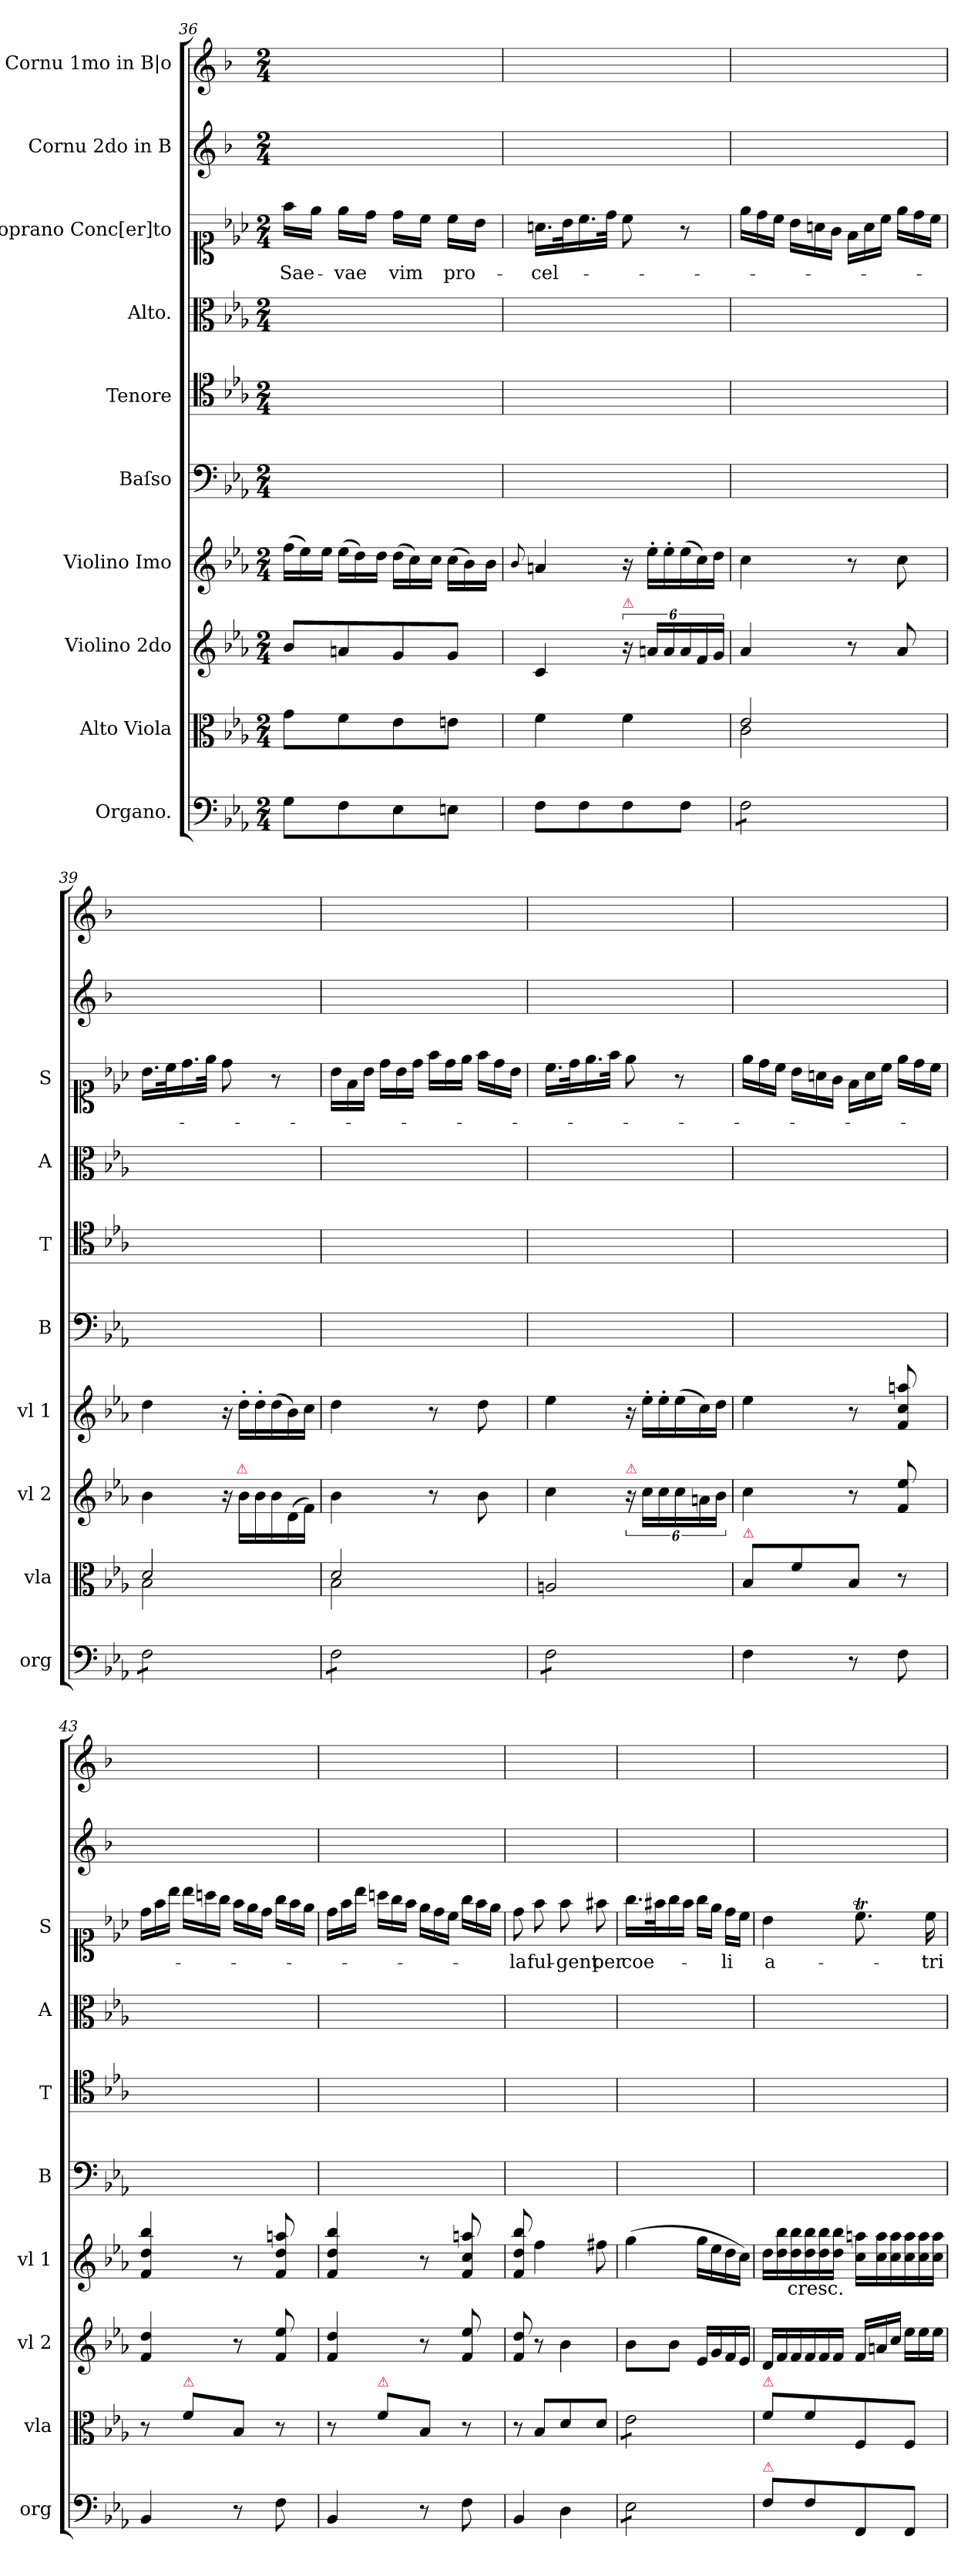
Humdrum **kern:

**kern	**kern	**kern	**kern	**kern	**kern	**kern	**kern	**text	**kern	**kern
*part10	*part9	*part8	*part7	*part6	*part5	*part4	*part3	*part3	*part2	*part1
*staff10	*staff9	*staff8	*staff7	*staff6	*staff5	*staff4	*staff3	*staff3	*staff2	*staff1
*I"Organo.	*I"Alto Viola	*I"Violino 2do	*I"Violino Imo	*I"Baſso	*I"Tenore	*I"Alto.	*I"Soprano Conc[er]to	*	*I"Cornu 2do in B	*I"Cornu 1mo in B|o
*I'org	*I'vla	*I'vl 2	*I'vl 1	*I'B	*I'T	*I'A	*I'S	*	*	*
*clefF4	*clefC3	*clefG2	*clefG2	*clefF4	*clefC4	*clefC3	*clefC1	*	*clefG2	*clefG2
*	*	*	*	*	*	*	*	*	*ITrd1c2	*ITrd1c2
*k[b-e-a-]	*k[b-e-a-]	*k[b-e-a-]	*k[b-e-a-]	*k[b-e-a-]	*k[b-e-a-]	*k[b-e-a-]	*k[b-e-a-]	*	*k[b-e-a-]	*k[b-e-a-]
*E-:	*E-:	*E-:	*E-:	*E-:	*E-:	*E-:	*E-:	*	*E-:	*E-:
*M2/4	*M2/4	*M2/4	*M2/4	*M2/4	*M2/4	*M2/4	*M2/4	*	*M2/4	*M2/4
*	*	*	*Xtuplet	*	*	*	*	*	*	*
=36	=36	=36	=36	=36	=36	=36	=36	=36	=36	=36
8G\L	8g\L	8b-/L	(>24ff\LL	2ryy	2ryy	2ryy	16ff\LL	Sae-	2ryy	2ryy
.	.	.	24ee-\)	.	.	.	.	.	.	.
.	.	.	.	.	.	.	16ee-\JJ	.	.	.
.	.	.	24ee-\JJ	.	.	.	.	.	.	.
8F\	8f\	8an/	(>24ee-\LL	.	.	.	16ee-\LL	-vae	.	.
.	.	.	24dd\)	.	.	.	.	.	.	.
.	.	.	.	.	.	.	16dd\JJ	.	.	.
.	.	.	24dd\JJ	.	.	.	.	.	.	.
8E-\	8e-\	8g/	(>24dd\LL	.	.	.	16dd\LL	vim	.	.
.	.	.	24cc\)	.	.	.	.	.	.	.
.	.	.	.	.	.	.	16cc\JJ	.	.	.
.	.	.	24cc\JJ	.	.	.	.	.	.	.
8En\J	8en\J	8g/J	(>24cc\LL	.	.	.	16cc\LL	pro-	.	.
.	.	.	24b-\)	.	.	.	.	.	.	.
.	.	.	.	.	.	.	16b-\JJ	.	.	.
.	.	.	24b-\JJ	.	.	.	.	.	.	.
=37	=37	=37	=37	=37	=37	=37	=37	=37	=37	=37
.	.	.	8qqb-/	.	.	.	.	.	.	.
8F\L	4f\	4c/	4an/	2ryy	2ryy	2ryy	16.an\LL	-cel-	2ryy	2ryy
.	.	.	.	.	.	.	32b-\K	.	.	.
8F\	.	.	.	.	.	.	16.cc\	.	.	.
.	.	.	.	.	.	.	32dd\JJk	.	.	.
!	!	!LO:TX:a:color=crimson:t=⚠	!	!	!	!	!	!	!	!
8F\	4f\	24r	24r	.	.	.	8cc\	.	.	.
.	.	24an/LL	24ee-'\LL	.	.	.	.	.	.	.
.	.	24a/	24ee-'\	.	.	.	.	.	.	.
8F\J	.	24a/	(>24ee-\	.	.	.	8r	.	.	.
.	.	24f/	24cc\)	.	.	.	.	.	.	.
.	.	24g/JJ	24dd\JJ	.	.	.	.	.	.	.
=38	=38	=38	=38	=38	=38	=38	=38	=38	=38	=38
*	*^	*	*	*	*	*	*	*	*	*
*	*	*	*	*	*	*	*	*Xtuplet	*	*	*
*tremolo	*	*	*	*	*	*	*	*	*	*	*
8F\L	2e-/	2c\	4a-/	4cc\	2ryy	2ryy	2ryy	24ee-\LL	.	2ryy	2ryy
.	.	.	.	.	.	.	.	24dd\	.	.	.
.	.	.	.	.	.	.	.	24cc\JJ	.	.	.
8F\	.	.	.	.	.	.	.	24b-\LL	.	.	.
.	.	.	.	.	.	.	.	24an\	.	.	.
.	.	.	.	.	.	.	.	24g\JJ	.	.	.
8F\	.	.	8r	8r	.	.	.	24f\LL	.	.	.
.	.	.	.	.	.	.	.	24a\	.	.	.
.	.	.	.	.	.	.	.	24cc\JJ	.	.	.
8F\J	.	.	8a-/	8cc\	.	.	.	24ee-\LL	.	.	.
.	.	.	.	.	.	.	.	24dd\	.	.	.
.	.	.	.	.	.	.	.	24cc\JJ	.	.	.
=39	=39	=39	=39	=39	=39	=39	=39	=39	=39	=39	=39
8F\L	2d/	2B-\	4b-\	4dd\	2ryy	2ryy	2ryy	16.b-\LL	.	2ryy	2ryy
.	.	.	.	.	.	.	.	32cc\K	.	.	.
8F\	.	.	.	.	.	.	.	16.dd\	.	.	.
.	.	.	.	.	.	.	.	32ee-\JJk	.	.	.
*	*	*	*Xtuplet	*	*	*	*	*	*	*	*
8F\	.	.	24r	24r	.	.	.	8dd\	.	.	.
!	!	!	!LO:TX:a:color=crimson:t=⚠	!	!	!	!	!	!	!	!
.	.	.	24b-\LL	24dd'\LL	.	.	.	.	.	.	.
.	.	.	24b-\	24dd'\	.	.	.	.	.	.	.
8F\J	.	.	24b-\	(>24dd\	.	.	.	8r	.	.	.
.	.	.	(>24d/	24b-\)	.	.	.	.	.	.	.
.	.	.	24f/JJ)	24cc\JJ	.	.	.	.	.	.	.
=40	=40	=40	=40	=40	=40	=40	=40	=40	=40	=40	=40
8F\L	2d/	2B-\	4b-\	4dd\	2ryy	2ryy	2ryy	24b-\LL	.	2ryy	2ryy
.	.	.	.	.	.	.	.	24f\	.	.	.
.	.	.	.	.	.	.	.	24b-\JJ	.	.	.
8F\	.	.	.	.	.	.	.	24dd\LL	.	.	.
.	.	.	.	.	.	.	.	24b-\	.	.	.
.	.	.	.	.	.	.	.	24dd\JJ	.	.	.
8F\	.	.	8r	8r	.	.	.	24ff\LL	.	.	.
.	.	.	.	.	.	.	.	24dd\	.	.	.
.	.	.	.	.	.	.	.	24ee-\JJ	.	.	.
8F\J	.	.	8b-\	8dd\	.	.	.	24ff\LL	.	.	.
.	.	.	.	.	.	.	.	24dd\	.	.	.
.	.	.	.	.	.	.	.	24b-\JJ	.	.	.
*	*v	*v	*	*	*	*	*	*	*	*	*
=41	=41	=41	=41	=41	=41	=41	=41	=41	=41	=41
8F\L	2An/	4cc\	4ee-\	2ryy	2ryy	2ryy	16.cc\LL	.	2ryy	2ryy
.	.	.	.	.	.	.	32dd\K	.	.	.
8F\	.	.	.	.	.	.	16.ee-\	.	.	.
.	.	.	.	.	.	.	32ff\JJk	.	.	.
*	*	*tuplet	*	*	*	*	*	*	*	*
!	!	!LO:TX:a:color=crimson:t=⚠	!	!	!	!	!	!	!	!
8F\	.	24r	24r	.	.	.	8ee-\	.	.	.
.	.	24cc\LL	24ee-'\LL	.	.	.	.	.	.	.
.	.	24cc\	24ee-'\	.	.	.	.	.	.	.
8F\J	.	24cc\	(>24ee-\	.	.	.	8r	.	.	.
*Xtremolo	*	*	*	*	*	*	*	*	*	*
.	.	24an\	24cc\)	.	.	.	.	.	.	.
.	.	24b-\JJ	24dd\JJ	.	.	.	.	.	.	.
=42	=42	=42	=42	=42	=42	=42	=42	=42	=42	=42
!	!LO:TX:a:color=crimson:t=⚠	!	!	!	!	!	!	!	!	!
4F\	8B-/L	4cc\	4ee-\	2ryy	2ryy	2ryy	24ee-\LL	.	2ryy	2ryy
.	.	.	.	.	.	.	24dd\	.	.	.
.	.	.	.	.	.	.	24cc\JJ	.	.	.
.	8f\	.	.	.	.	.	24b-\LL	.	.	.
.	.	.	.	.	.	.	24an\	.	.	.
.	.	.	.	.	.	.	24g\JJ	.	.	.
8r	8B-/J	8r	8r	.	.	.	24f\LL	.	.	.
.	.	.	.	.	.	.	24a\	.	.	.
.	.	.	.	.	.	.	24cc\JJ	.	.	.
8F\	8r	8f/ 8ee-/	8f/ 8cc/ 8aan/	.	.	.	24ee-\LL	.	.	.
.	.	.	.	.	.	.	24dd\	.	.	.
.	.	.	.	.	.	.	24cc\JJ	.	.	.
=43	=43	=43	=43	=43	=43	=43	=43	=43	=43	=43
4BB-/	8r	4f/ 4dd/	4f/ 4dd/ 4bb-/	2ryy	2ryy	2ryy	24dd\LL	.	2ryy	2ryy
.	.	.	.	.	.	.	24ff\	.	.	.
.	.	.	.	.	.	.	24bb-\JJ	.	.	.
!	!LO:TX:a:color=crimson:t=⚠	!	!	!	!	!	!	!	!	!
.	8f\L	.	.	.	.	.	24bb-\LL	.	.	.
.	.	.	.	.	.	.	24aan\	.	.	.
.	.	.	.	.	.	.	24gg\JJ	.	.	.
8r	8B-/J	8r	8r	.	.	.	24ff\LL	.	.	.
.	.	.	.	.	.	.	24ee-\	.	.	.
.	.	.	.	.	.	.	24dd\JJ	.	.	.
8F\	8r	8f/ 8ee-/	8f/ 8dd/ 8aan/	.	.	.	24gg\LL	.	.	.
.	.	.	.	.	.	.	24ff\	.	.	.
.	.	.	.	.	.	.	24ee-\JJ	.	.	.
=44	=44	=44	=44	=44	=44	=44	=44	=44	=44	=44
4BB-/	8r	4f/ 4dd/	4f/ 4dd/ 4bb-/	2ryy	2ryy	2ryy	24dd\LL	.	2ryy	2ryy
.	.	.	.	.	.	.	24ff\	.	.	.
.	.	.	.	.	.	.	24bb-\JJ	.	.	.
!	!LO:TX:a:color=crimson:t=⚠	!	!	!	!	!	!	!	!	!
.	8f\L	.	.	.	.	.	24aan\LL	.	.	.
.	.	.	.	.	.	.	24gg\	.	.	.
.	.	.	.	.	.	.	24ff\JJ	.	.	.
8r	8B-/J	8r	8r	.	.	.	24ee-\LL	.	.	.
.	.	.	.	.	.	.	24dd\	.	.	.
.	.	.	.	.	.	.	24cc\JJ	.	.	.
8F\	8r	8f/ 8ee-/	8f/ 8cc/ 8aan/	.	.	.	24gg\LL	.	.	.
.	.	.	.	.	.	.	24ff\	.	.	.
.	.	.	.	.	.	.	24ee-\JJ	.	.	.
=45	=45	=45	=45	=45	=45	=45	=45	=45	=45	=45
4BB-/	8r	8f/ 8dd/	8f/ 8dd/ 8bb-/	2ryy	2ryy	2ryy	8dd\	-la	2ryy	2ryy
.	8B-/L	8r	4ff\	.	.	.	8ff\	ful-	.	.
4D\	8d/	4b-\	.	.	.	.	8ff\	-gent	.	.
.	8d/J	.	8ff#X\	.	.	.	8ff#X\	per	.	.
=46	=46	=46	=46	=46	=46	=46	=46	=46	=46	=46
*tremolo	*	*	*	*	*	*	*	*	*	*
*	*tremolo	*	*	*	*	*	*	*	*	*
8E-\L	8e-\L	8b-\L	(>4gg\	2ryy	2ryy	2ryy	16.gg\LL	coe-	2ryy	2ryy
.	.	.	.	.	.	.	32ff#X\K	.	.	.
8E-\	8e-\	8b-\J	.	.	.	.	16gg\	.	.	.
.	.	.	.	.	.	.	16ff#\JJ	.	.	.
8E-\	8e-\	16e-/LL	16gg\LL	.	.	.	16gg\LL	.	.	.
.	.	16g/	16ee-\	.	.	.	16ee-\JJ	.	.	.
8E-\J	8e-\J	16f/	16dd\	.	.	.	16dd\LL	-li	.	.
*	*Xtremolo	*	*	*	*	*	*	*	*	*
*Xtremolo	*	*	*	*	*	*	*	*	*	*
.	.	16e-/JJ	16cc\JJ)	.	.	.	16cc\JJ	.	.	.
=47	=47	=47	=47	=47	=47	=47	=47	=47	=47	=47
*	*	*Xtuplet	*	*	*	*	*	*	*	*
!	!LO:TX:a:color=crimson:t=⚠	!	!	!	!	!	!	!	!	!
!LO:TX:a:color=crimson:t=⚠	!	!	!	!	!	!	!	!	!	!
8F\L	8f\L	24d/LL	24dd\LL	2ryy	2ryy	2ryy	4b-\	a-	2ryy	2ryy
.	.	24f/	24dd\ 24bb-\	.	.	.	.	.	.	.
!	!	!	!LO:TX:b:t=cresc.	!	!	!	!	!	!	!
.	.	24f/	24dd\ 24bb-\	.	.	.	.	.	.	.
8F\	8f\	24f/	24dd\ 24bb-\	.	.	.	.	.	.	.
.	.	24f/	24dd\ 24bb-\	.	.	.	.	.	.	.
.	.	24f/JJ	24dd\ 24bb-\JJ	.	.	.	.	.	.	.
8FF/	8F/	24f/LL	24cc\ 24aan\LL	.	.	.	8.ccT\	.	.	.
.	.	24an/	24cc\ 24aa\	.	.	.	.	.	.	.
.	.	24cc/JJ	24cc\ 24aa\	.	.	.	.	.	.	.
8FF/J	8F/J	24ee-\LL	24cc\ 24aa\	.	.	.	.	.	.	.
.	.	24ee-\	24cc\ 24aa\	.	.	.	.	.	.	.
.	.	.	.	.	.	.	16cc\	-tri-	.	.
.	.	24ee-\JJ	24cc\ 24aa\JJ	.	.	.	.	.	.	.
=	=	=	=	=	=	=	=	=	=	=
*-	*-	*-	*-	*-	*-	*-	*-	*-	*-	*-
